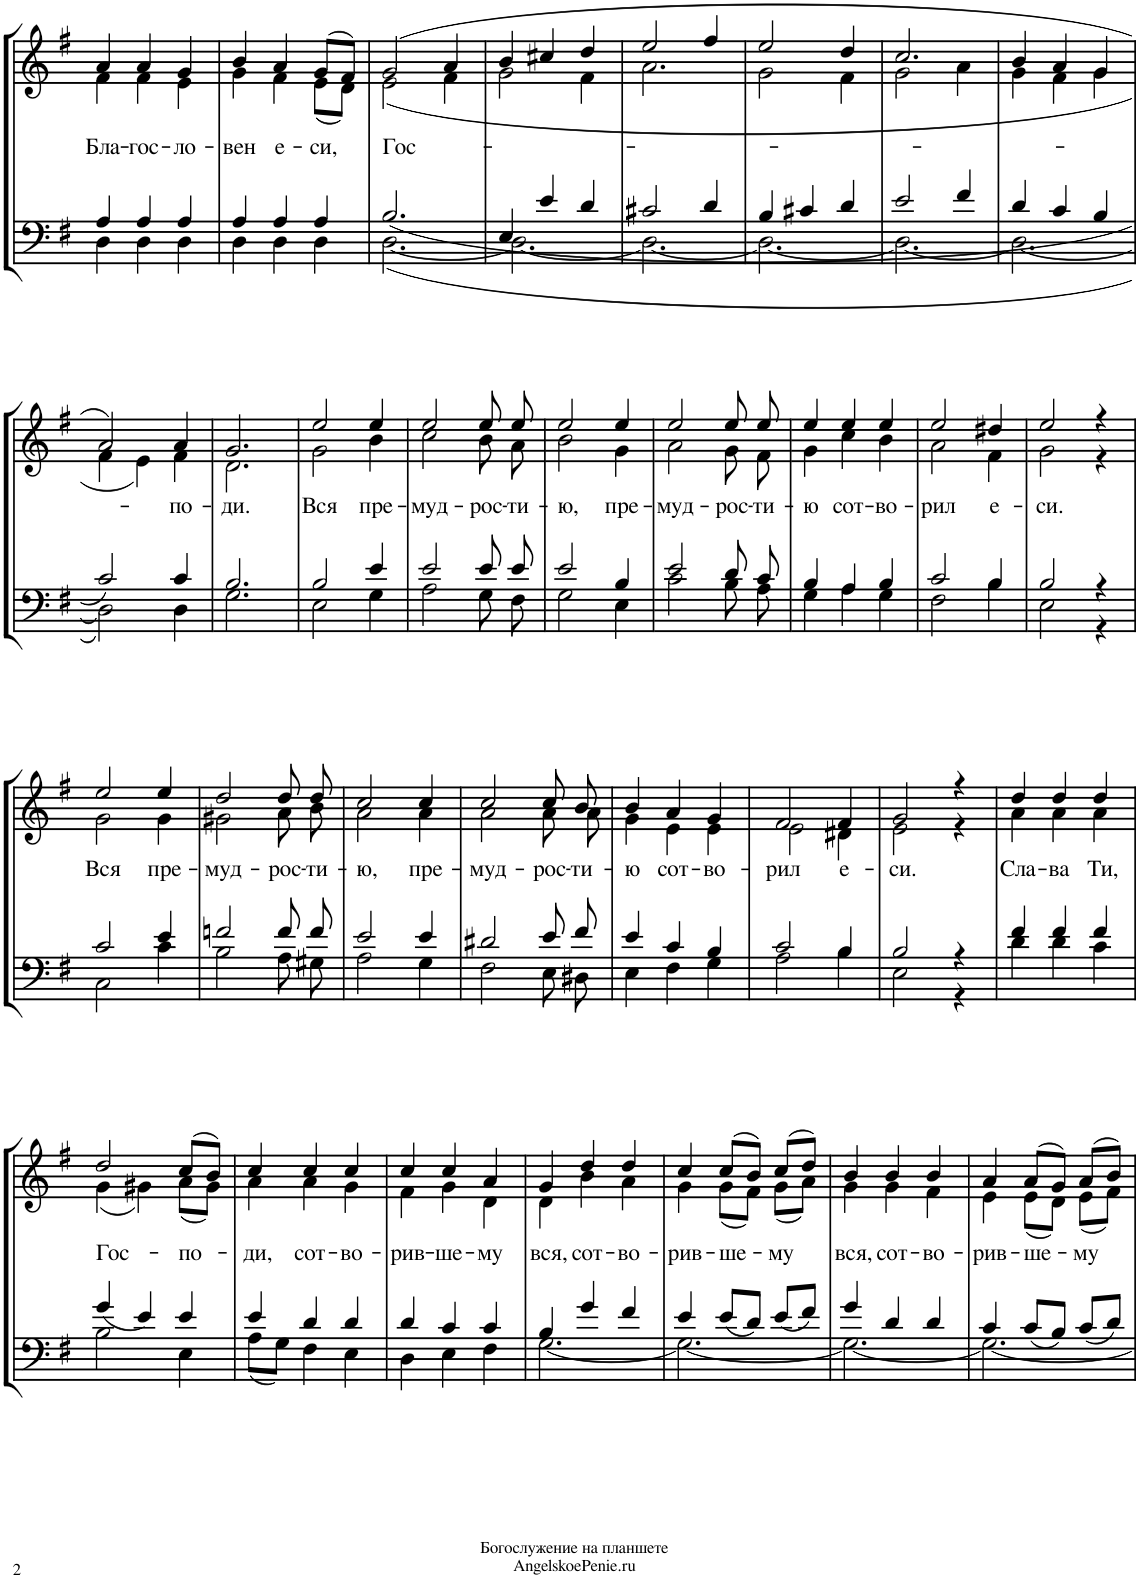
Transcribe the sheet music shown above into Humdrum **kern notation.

**kern	**kern	**text
*part1	*part1	*part1
*staff2	*staff1	*staff1
*I"Piano	*	*
*I'Pno.	*	*
!!LO:PB:g=z
*clefF4	*clefG2	*
*k[f#]	*k[f#]	*
*M3/4	*M3/4	*
=33	=33	=33
*^	*^	*
*	*^	*	*	*
!	!	!	!	!	!LO:LY:b
2.ryy	4A/	4D\	4a/	4f#\	Бла-
!	!	!	!	!	!LO:LY:b
.	4A/	4D\	4a/	4f#\	-гос-
!	!	!	!	!	!LO:LY:b
.	4A/	4D\	4g/	4e\	-ло-
=34	=34	=34	=34	=34	=34
!	!	!	!	!	!LO:LY:b
2.ryy	4A/	4D\	4b/	4g\	-вен
!	!	!	!	!	!LO:LY:b
.	4A/	4D\	4a/	4f#\	е-
!	!	!	!	!	!LO:LY:b
.	4A/	4D\	(8g/L	(8e\L	-си,
.	.	.	8f#/J)	8d\J)	.
=35	=35	=35	=35	=35	=35
!	!	!	!	!	!LO:LY:b
2.ryy	2.B/	[2.D\	(2g/	(2e\	Гос-
.	.	.	4a/	4f#\	.
=36	=36	=36	=36	=36	=36
2.ryy	4E/	2.D\_	4b/	2g\	.
.	4e/	.	4cc#X/	.	.
.	4d/	.	4dd/	4f#\	.
=37	=37	=37	=37	=37	=37
2.ryy	2c#X/	2.D\_	2ee/	2.a\	.
.	4d/	.	4ff#/	.	.
=38	=38	=38	=38	=38	=38
2.ryy	4B/	2.D\_	2ee/	2g\	.
.	4c#X/	.	.	.	.
.	4d/	.	4dd/	4f#\	.
=39	=39	=39	=39	=39	=39
2.ryy	2e/	2.D\_	2.cc/	2g\	.
.	4f#/	.	.	4a\	.
=40	=40	=40	=40	=40	=40
2.ryy	4d/	2.D\_	4b/	4g\	.
.	4c/	.	4a/	4f#\	.
.	4B/	.	4g/	4g\	.
!!LO:LB:g=z	!!
=41	=41	=41	=41	=41	=41
2.ryy	2c/	2D\]	2a/)	4f#\	.
.	.	.	.	4e\)	.
!	!	!	!	!	!LO:LY:b
.	4c/	4D\	4a/	4f#\	-по-
=42	=42	=42	=42	=42	=42
!	!	!	!	!	!LO:LY:b
2.ryy	2.B/	2.G\	2.g/	2.d\	-ди.
=43	=43	=43	=43	=43	=43
!	!	!	!	!	!LO:LY:b
2.ryy	2B/	2E\	2ee/	2g\	Вся
!	!	!	!	!	!LO:LY:b
.	4e/	4G\	4ee/	4b\	пре-
=44	=44	=44	=44	=44	=44
!	!	!	!	!	!LO:LY:b
2.ryy	2e/	2A\	2ee/	2cc\	-муд-
!	!	!	!	!	!LO:LY:b
.	8e/	8G\	8ee/	8b\	-рос-
!	!	!	!	!	!LO:LY:b
.	8e/	8F#\	8ee/	8a\	-ти-
=45	=45	=45	=45	=45	=45
!	!	!	!	!	!LO:LY:b
2.ryy	2e/	2G\	2ee/	2b\	-ю,
!	!	!	!	!	!LO:LY:b
.	4B/	4E\	4ee/	4g\	пре-
=46	=46	=46	=46	=46	=46
!	!	!	!	!	!LO:LY:b
2.ryy	2e/	2c\	2ee/	2a\	-муд-
!	!	!	!	!	!LO:LY:b
.	8d/	8B\	8ee/	8g\	-рос-
!	!	!	!	!	!LO:LY:b
.	8c/	8A\	8ee/	8f#\	-ти-
=47	=47	=47	=47	=47	=47
!	!	!	!	!	!LO:LY:b
2.ryy	4B/	4G\	4ee/	4g\	-ю
!	!	!	!	!	!LO:LY:b
.	4A/	4A\	4ee/	4cc\	сот-
!	!	!	!	!	!LO:LY:b
.	4B/	4G\	4ee/	4b\	-во-
=48	=48	=48	=48	=48	=48
!	!	!	!	!	!LO:LY:b
2.ryy	2c/	2F#\	2ee/	2a\	-рил
!	!	!	!	!	!LO:LY:b
.	4B/	4B\	4dd#X/	4f#\	е-
=49	=49	=49	=49	=49	=49
!	!	!	!	!	!LO:LY:b
2.ryy	2B/	2E\	2ee/	2g\	-си.
.	4r	4r	4r	4r	.
!!LO:LB:g=z	!!
=50	=50	=50	=50	=50	=50
!	!	!	!	!	!LO:LY:b
2.ryy	2c/	2C\	2ee/	2g\	Вся
!	!	!	!	!	!LO:LY:b
.	4e/	4c\	4ee/	4g\	пре-
=51	=51	=51	=51	=51	=51
!	!	!	!	!	!LO:LY:b
2.ryy	2fn/	2B\	2dd/	2g#X\	-муд-
!	!	!	!	!	!LO:LY:b
.	8f/	8A\	8dd/	8a\	-рос-
!	!	!	!	!	!LO:LY:b
.	8f/	8G#X\	8dd/	8b\	-ти-
=52	=52	=52	=52	=52	=52
!	!	!	!	!	!LO:LY:b
2.ryy	2e/	2A\	2cc/	2a\	-ю,
!	!	!	!	!	!LO:LY:b
.	4e/	4G\	4cc/	4a\	пре-
=53	=53	=53	=53	=53	=53
!	!	!	!	!	!LO:LY:b
2.ryy	2d#X/	2F#\	2cc/	2a\	-муд-
!	!	!	!	!	!LO:LY:b
.	8e/	8E\	8cc/	8a\	-рос-
!	!	!	!	!	!LO:LY:b
.	8f#/	8D#X\	8b/	8a\	-ти-
=54	=54	=54	=54	=54	=54
!	!	!	!	!	!LO:LY:b
2.ryy	4e/	4E\	4b/	4g\	-ю
!	!	!	!	!	!LO:LY:b
.	4c/	4F#\	4a/	4e\	сот-
!	!	!	!	!	!LO:LY:b
.	4B/	4G\	4g/	4e\	-во-
=55	=55	=55	=55	=55	=55
!	!	!	!	!	!LO:LY:b
2.ryy	2c/	2A\	2f#/	2e\	-рил
!	!	!	!	!	!LO:LY:b
.	4B/	4B\	4f#/	4d#X\	е-
=56	=56	=56	=56	=56	=56
!	!	!	!	!	!LO:LY:b
2.ryy	2B/	2E\	2g/	2e\	-си.
.	4r	4r	4r	4r	.
=57	=57	=57	=57	=57	=57
!	!	!	!	!	!LO:LY:b
2.ryy	4f#/	4d\	4dd/	4a\	Сла-
!	!	!	!	!	!LO:LY:b
.	4f#/	4d\	4dd/	4a\	-ва
!	!	!	!	!	!LO:LY:b
.	4f#/	4c\	4dd/	4a\	Ти,
!!LO:LB:g=z	!!
=58	=58	=58	=58	=58	=58
!	!	!	!	!	!LO:LY:b
2.ryy	4g/	2B\	2dd/	(4g\	Гос-
.	4e/	.	.	4g#X\)	.
!	!	!	!	!	!LO:LY:b
.	4e/	4E\	(8cc/L	(8a\L	-по-
.	.	.	8b/J)	8g#\J)	.
=59	=59	=59	=59	=59	=59
!	!	!	!	!	!LO:LY:b
2.ryy	4e/	8A\L	4cc/	4a\	-ди,
.	.	8G\J	.	.	.
!	!	!	!	!	!LO:LY:b
.	4d/	4F#\	4cc/	4a\	сот-
!	!	!	!	!	!LO:LY:b
.	4d/	4E\	4cc/	4g\	-во-
=60	=60	=60	=60	=60	=60
!	!	!	!	!	!LO:LY:b
2.ryy	4d/	4D\	4cc/	4f#\	-рив-
!	!	!	!	!	!LO:LY:b
.	4c/	4E\	4cc/	4g\	-ше-
!	!	!	!	!	!LO:LY:b
.	4c/	4F#\	4a/	4d\	-му
=61	=61	=61	=61	=61	=61
!	!	!	!	!	!LO:LY:b
2.ryy	4B/	[2.G\	4g/	4d\	вся,
!	!	!	!	!	!LO:LY:b
.	4g/	.	4dd/	4b\	сот-
!	!	!	!	!	!LO:LY:b
.	4f#/	.	4dd/	4a\	-во-
=62	=62	=62	=62	=62	=62
!	!	!	!	!	!LO:LY:b
2.ryy	4e/	2.G\_	4cc/	4g\	-рив-
!	!	!	!	!	!LO:LY:b
.	8e/L	.	(8cc/L	(8g\L	-ше-
.	8d/J	.	8b/J)	8f#\J)	.
!	!	!	!	!	!LO:LY:b
.	8e/L	.	(8cc/L	(8g\L	-му
.	8f#/J	.	8dd/J)	8a\J)	.
=63	=63	=63	=63	=63	=63
!	!	!	!	!	!LO:LY:b
2.ryy	4g/	2.G\_	4b/	4g\	вся,
!	!	!	!	!	!LO:LY:b
.	4d/	.	4b/	4g\	сот-
!	!	!	!	!	!LO:LY:b
.	4d/	.	4b/	4f#\	-во-
=64	=64	=64	=64	=64	=64
!	!	!	!	!	!LO:LY:b
2.ryy	4c/	2.G\_	4a/	4e\	-рив-
!	!	!	!	!	!LO:LY:b
.	8c/L	.	(8a/L	(8e\L	-ше-
.	8B/J	.	8g/J)	8d\J)	.
!	!	!	!	!	!LO:LY:b
.	8c/L	.	(8a/L	(8e\L	-му
.	8d/J	.	8b/J)	8f#\J)	.
*v	*v	*v	*	*	*
*	*v	*v	*
=	=	=
*-	*-	*-
